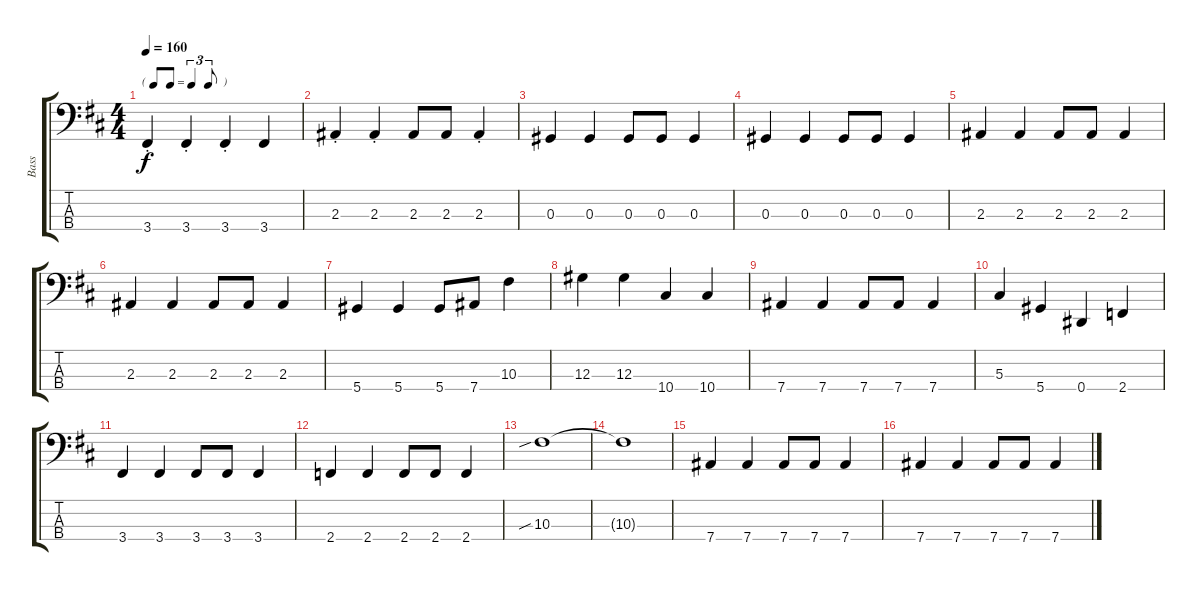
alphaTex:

\track ("Bass" "Bass") {instrument electricbasspick}
\staff {score tabs}
\tuning (Gb2 Db2 Ab1 Eb1) {hide}
\ts (4 4)
\tf triplet8th
\tempo 160
\clef f4
\ks d
3.4{st}.4{dy f} 3.4{st}.4 3.4{st}.4 3.4.4 |
2.3{st}.4 2.3{st}.4 2.3.8 2.3.8 2.3{st}.4 |
0.3.4 0.3.4 0.3.8 0.3.8 0.3.4 |
0.3.4 0.3.4 0.3.8 0.3.8 0.3.4 |
2.3.4 2.3.4 2.3.8 2.3.8 2.3.4 |
2.3.4 2.3.4 2.3.8 2.3.8 2.3.4 |
5.4.4 5.4.4 5.4.8 7.4.8 10.3.4 |
12.3.4 12.3.4 10.4.4 10.4.4 |
7.4.4 7.4.4 7.4.8 7.4.8 7.4.4 |
5.3.4 5.4.4 0.4.4 2.4.4 |
3.4.4 3.4.4 3.4.8 3.4.8 3.4.4 |
2.4.4 2.4.4 2.4.8 2.4.8 2.4.4 |
10.3{sib}.1 |
10.3{t}.1 |
7.4.4 7.4.4 7.4.8 7.4.8 7.4.4 |
7.4.4 7.4.4 7.4.8 7.4.8 7.4.4
